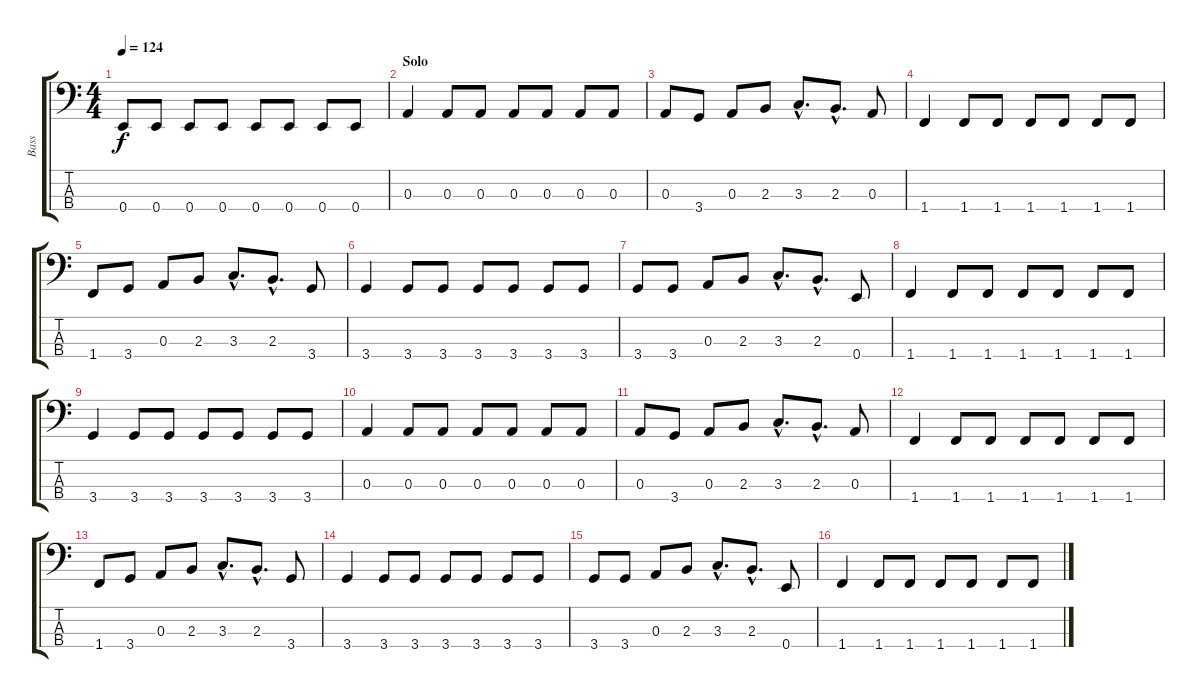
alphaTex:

\track ("Bass" "Bass") {instrument electricbassfinger}
\staff {score tabs}
\tuning (G2 D2 A1 E1) {hide}
\ts (4 4)
\tempo 124
\clef f4
\ks c
0.4.8{dy f} 0.4.8 0.4.8 0.4.8 0.4.8 0.4.8 0.4.8 0.4.8 |
\section ("" "Solo")
0.3.4 0.3.8 0.3.8 0.3.8 0.3.8 0.3.8 0.3.8 |
0.3.8 3.4.8 0.3.8 2.3.8 3.3{hac}.8{d} 2.3{hac}.8{d} 0.3.8 |
1.4.4 1.4.8 1.4.8 1.4.8 1.4.8 1.4.8 1.4.8 |
1.4.8 3.4.8 0.3.8 2.3.8 3.3{hac}.8{d} 2.3{hac}.8{d} 3.4.8 |
3.4.4 3.4.8 3.4.8 3.4.8 3.4.8 3.4.8 3.4.8 |
3.4.8 3.4.8 0.3.8 2.3.8 3.3{hac}.8{d} 2.3{hac}.8{d} 0.4.8 |
1.4.4 1.4.8 1.4.8 1.4.8 1.4.8 1.4.8 1.4.8 |
3.4.4 3.4.8 3.4.8 3.4.8 3.4.8 3.4.8 3.4.8 |
0.3.4 0.3.8 0.3.8 0.3.8 0.3.8 0.3.8 0.3.8 |
0.3.8 3.4.8 0.3.8 2.3.8 3.3{hac}.8{d} 2.3{hac}.8{d} 0.3.8 |
1.4.4 1.4.8 1.4.8 1.4.8 1.4.8 1.4.8 1.4.8 |
1.4.8 3.4.8 0.3.8 2.3.8 3.3{hac}.8{d} 2.3{hac}.8{d} 3.4.8 |
3.4.4 3.4.8 3.4.8 3.4.8 3.4.8 3.4.8 3.4.8 |
3.4.8 3.4.8 0.3.8 2.3.8 3.3{hac}.8{d} 2.3{hac}.8{d} 0.4.8 |
1.4.4 1.4.8 1.4.8 1.4.8 1.4.8 1.4.8 1.4.8
